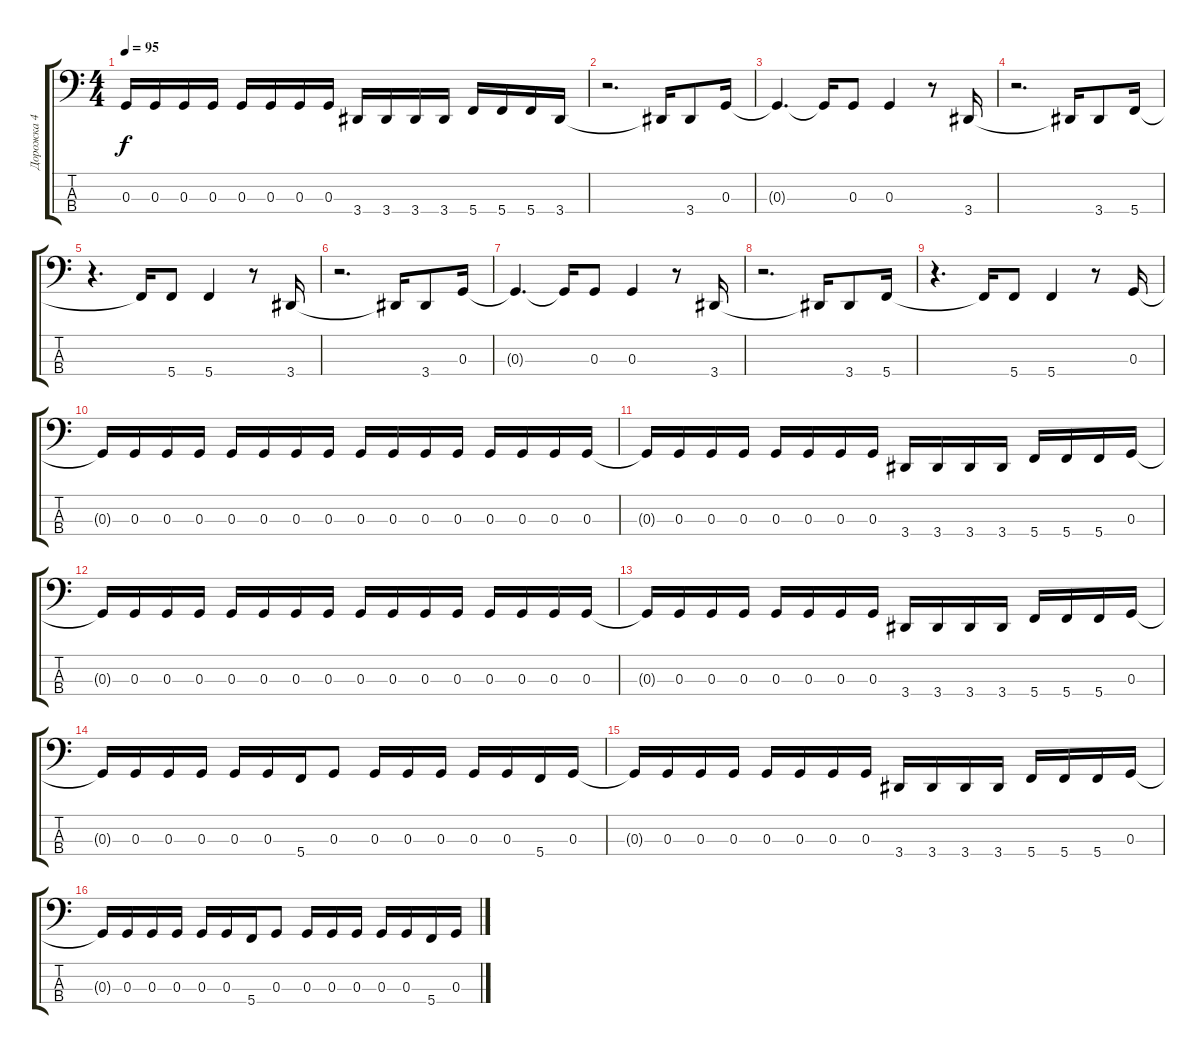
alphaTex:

\track ("Дорожка 4" "Дорожка 4") {instrument electricbassfinger}
\staff {score tabs}
\tuning (F2 C2 G1 C1) {hide}
\ts (4 4)
\tempo 95
\clef f4
\ks c
0.3{t}.16{dy f} 0.3.16 0.3.16 0.3.16 0.3.16 0.3.16 0.3.16 0.3.16 3.4.16 3.4.16 3.4.16 3.4.16 5.4.16 5.4.16 5.4.16 3.4.16 |
r.2{d} 3.4{t}.16 3.4.8 0.3.16 |
0.3{t}.4{d} 0.3{t}.16 0.3.8 0.3.4 r.8 3.4.16 |
r.2{d} 3.4{t}.16 3.4.8 5.4.16 |
r.4{d} 5.4{t}.16 5.4.8 5.4.4 r.8 3.4.16 |
r.2{d} 3.4{t}.16 3.4.8 0.3.16 |
0.3{t}.4{d} 0.3{t}.16 0.3.8 0.3.4 r.8 3.4.16 |
r.2{d} 3.4{t}.16 3.4.8 5.4.16 |
r.4{d} 5.4{t}.16 5.4.8 5.4.4 r.8 0.3.16 |
0.3{t}.16 0.3.16 0.3.16 0.3.16 0.3.16 0.3.16 0.3.16 0.3.16 0.3.16 0.3.16 0.3.16 0.3.16 0.3.16 0.3.16 0.3.16 0.3.16 |
0.3{t}.16 0.3.16 0.3.16 0.3.16 0.3.16 0.3.16 0.3.16 0.3.16 3.4.16 3.4.16 3.4.16 3.4.16 5.4.16 5.4.16 5.4.16 0.3.16 |
0.3{t}.16 0.3.16 0.3.16 0.3.16 0.3.16 0.3.16 0.3.16 0.3.16 0.3.16 0.3.16 0.3.16 0.3.16 0.3.16 0.3.16 0.3.16 0.3.16 |
0.3{t}.16 0.3.16 0.3.16 0.3.16 0.3.16 0.3.16 0.3.16 0.3.16 3.4.16 3.4.16 3.4.16 3.4.16 5.4.16 5.4.16 5.4.16 0.3.16 |
0.3{t}.16 0.3.16 0.3.16 0.3.16 0.3.16 0.3.16 5.4.16 0.3.8 0.3.16 0.3.16 0.3.16 0.3.16 0.3.16 5.4.16 0.3.16 |
0.3{t}.16 0.3.16 0.3.16 0.3.16 0.3.16 0.3.16 0.3.16 0.3.16 3.4.16 3.4.16 3.4.16 3.4.16 5.4.16 5.4.16 5.4.16 0.3.16 |
0.3{t}.16 0.3.16 0.3.16 0.3.16 0.3.16 0.3.16 5.4.16 0.3.8 0.3.16 0.3.16 0.3.16 0.3.16 0.3.16 5.4.16 0.3.16
